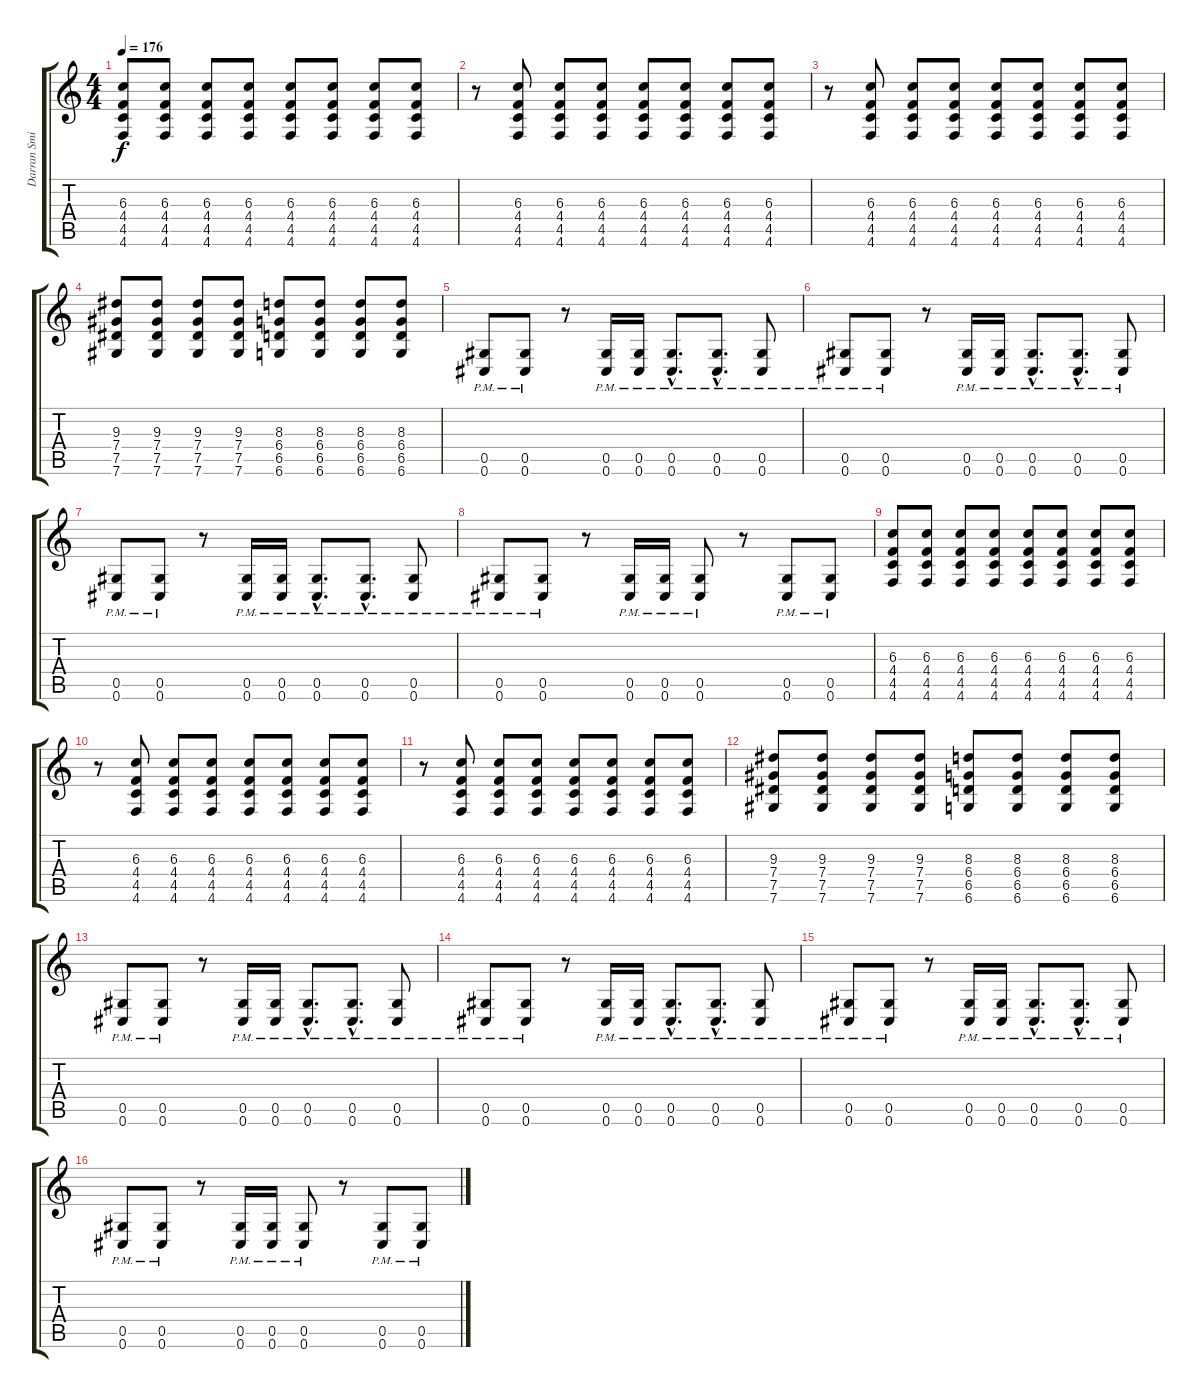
\track ("Darran Smith (guitar)" "Darran Smi") {instrument distortionguitar}
\staff {score tabs}
\tuning (Eb4 Bb3 Gb3 Db3 Ab2 Db2) {hide}
\ts (4 4)
\tempo 176
\clef g2
\ks c
(6.3 4.4 4.5 4.6).8{dy f} (6.3 4.4 4.5 4.6).8 (6.3 4.4 4.5 4.6).8 (6.3 4.4 4.5 4.6).8 (6.3 4.4 4.5 4.6).8 (6.3 4.4 4.5 4.6).8 (6.3 4.4 4.5 4.6).8 (6.3 4.4 4.5 4.6).8 |
r.8 (6.3 4.4 4.5 4.6).8 (6.3 4.4 4.5 4.6).8 (6.3 4.4 4.5 4.6).8 (6.3 4.4 4.5 4.6).8 (6.3 4.4 4.5 4.6).8 (6.3 4.4 4.5 4.6).8 (6.3 4.4 4.5 4.6).8 |
r.8 (6.3 4.4 4.5 4.6).8 (6.3 4.4 4.5 4.6).8 (6.3 4.4 4.5 4.6).8 (6.3 4.4 4.5 4.6).8 (6.3 4.4 4.5 4.6).8 (6.3 4.4 4.5 4.6).8 (6.3 4.4 4.5 4.6).8 |
(9.3 7.4 7.5 7.6).8 (9.3 7.4 7.5 7.6).8 (9.3 7.4 7.5 7.6).8 (9.3 7.4 7.5 7.6).8 (8.3 6.4 6.5 6.6).8 (8.3 6.4 6.5 6.6).8 (8.3 6.4 6.5 6.6).8 (8.3 6.4 6.5 6.6).8 |
(0.5{pm} 0.6{pm}).8 (0.5{pm} 0.6{pm}).8 r.8 (0.5{pm} 0.6{pm}).16 (0.5{pm} 0.6{pm}).16 (0.5{hac pm} 0.6{hac pm}).8{d} (0.5{hac pm} 0.6{hac pm}).8{d} (0.5{pm} 0.6{pm}).8 |
(0.5{pm} 0.6{pm}).8 (0.5{pm} 0.6{pm}).8 r.8 (0.5{pm} 0.6{pm}).16 (0.5{pm} 0.6{pm}).16 (0.5{hac pm} 0.6{hac pm}).8{d} (0.5{hac pm} 0.6{hac pm}).8{d} (0.5{pm} 0.6{pm}).8 |
(0.5{pm} 0.6{pm}).8 (0.5{pm} 0.6{pm}).8 r.8 (0.5{pm} 0.6{pm}).16 (0.5{pm} 0.6{pm}).16 (0.5{hac pm} 0.6{hac pm}).8{d} (0.5{hac pm} 0.6{hac pm}).8{d} (0.5{pm} 0.6{pm}).8 |
(0.5{pm} 0.6{pm}).8 (0.5{pm} 0.6{pm}).8 r.8 (0.5{pm} 0.6{pm}).16 (0.5{pm} 0.6{pm}).16 (0.5{pm} 0.6{pm}).8 r.8 (0.5{pm} 0.6{pm}).8 (0.5{pm} 0.6{pm}).8 |
(6.3 4.4 4.5 4.6).8 (6.3 4.4 4.5 4.6).8 (6.3 4.4 4.5 4.6).8 (6.3 4.4 4.5 4.6).8 (6.3 4.4 4.5 4.6).8 (6.3 4.4 4.5 4.6).8 (6.3 4.4 4.5 4.6).8 (6.3 4.4 4.5 4.6).8 |
r.8 (6.3 4.4 4.5 4.6).8 (6.3 4.4 4.5 4.6).8 (6.3 4.4 4.5 4.6).8 (6.3 4.4 4.5 4.6).8 (6.3 4.4 4.5 4.6).8 (6.3 4.4 4.5 4.6).8 (6.3 4.4 4.5 4.6).8 |
r.8 (6.3 4.4 4.5 4.6).8 (6.3 4.4 4.5 4.6).8 (6.3 4.4 4.5 4.6).8 (6.3 4.4 4.5 4.6).8 (6.3 4.4 4.5 4.6).8 (6.3 4.4 4.5 4.6).8 (6.3 4.4 4.5 4.6).8 |
(9.3 7.4 7.5 7.6).8 (9.3 7.4 7.5 7.6).8 (9.3 7.4 7.5 7.6).8 (9.3 7.4 7.5 7.6).8 (8.3 6.4 6.5 6.6).8 (8.3 6.4 6.5 6.6).8 (8.3 6.4 6.5 6.6).8 (8.3 6.4 6.5 6.6).8 |
(0.5{pm} 0.6{pm}).8 (0.5{pm} 0.6{pm}).8 r.8 (0.5{pm} 0.6{pm}).16 (0.5{pm} 0.6{pm}).16 (0.5{hac pm} 0.6{hac pm}).8{d} (0.5{hac pm} 0.6{hac pm}).8{d} (0.5{pm} 0.6{pm}).8 |
(0.5{pm} 0.6{pm}).8 (0.5{pm} 0.6{pm}).8 r.8 (0.5{pm} 0.6{pm}).16 (0.5{pm} 0.6{pm}).16 (0.5{hac pm} 0.6{hac pm}).8{d} (0.5{hac pm} 0.6{hac pm}).8{d} (0.5{pm} 0.6{pm}).8 |
(0.5{pm} 0.6{pm}).8 (0.5{pm} 0.6{pm}).8 r.8 (0.5{pm} 0.6{pm}).16 (0.5{pm} 0.6{pm}).16 (0.5{hac pm} 0.6{hac pm}).8{d} (0.5{hac pm} 0.6{hac pm}).8{d} (0.5{pm} 0.6{pm}).8 |
(0.5{pm} 0.6{pm}).8 (0.5{pm} 0.6{pm}).8 r.8 (0.5{pm} 0.6{pm}).16 (0.5{pm} 0.6{pm}).16 (0.5{pm} 0.6{pm}).8 r.8 (0.5{pm} 0.6{pm}).8 (0.5{pm} 0.6{pm}).8
